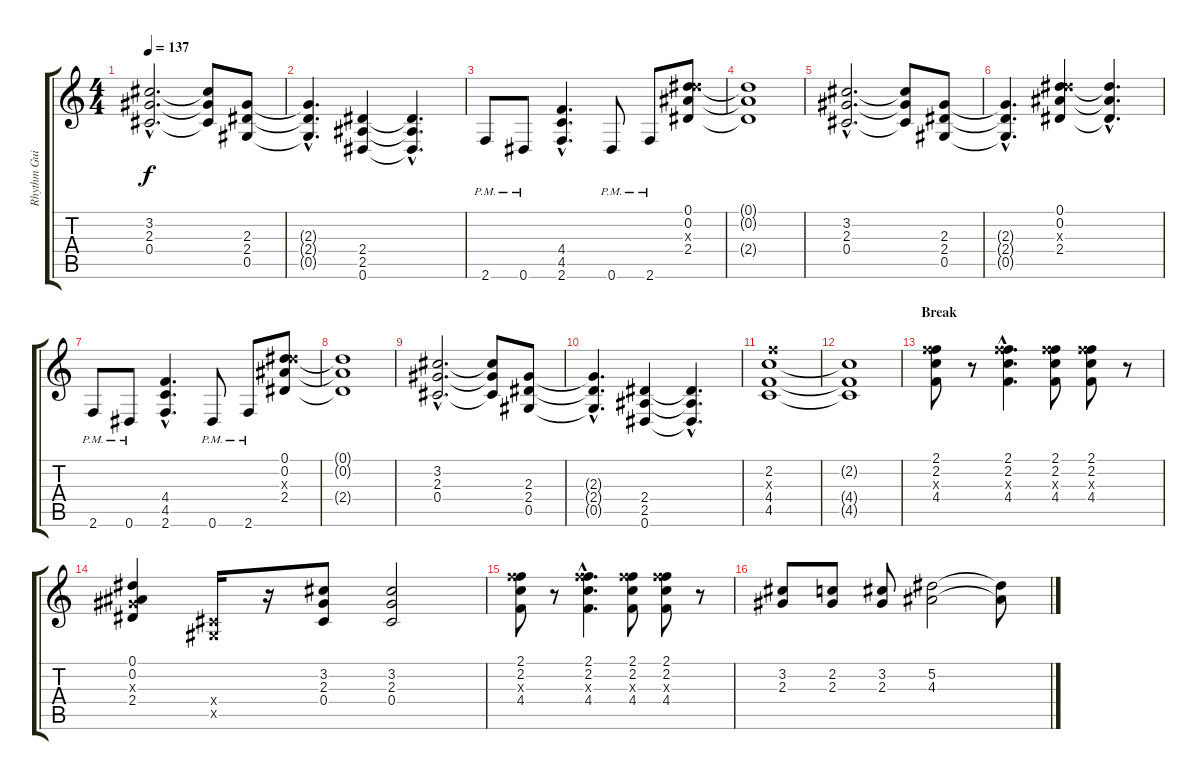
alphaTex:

\track ("Rhythm Guitar" "Rhythm Gui") {instrument distortionguitar}
\staff {score tabs}
\tuning (Eb4 Bb3 Gb3 Db3 Ab2 Eb2) {hide}
\ts (4 4)
\tempo 137
\clef g2
\ks c
(3.2{hac} 2.3{hac} 0.4{hac}).2{d dy f} (3.2{t} 2.3{t} 0.4{t}).8 (2.3 2.4 0.5).8 |
(2.3{hac t} 2.4{hac t} 0.5{hac t}).4{d} (2.4 2.5 0.6).4 (2.4{hac t} 2.5{hac t} 0.6{hac t}).4{d} |
2.6{pm}.8 0.6{pm}.8 (4.4{hac} 4.5{hac} 2.6{hac}).4{d} 0.6{pm}.8 2.6{pm}.8 (0.1 0.2 9.3{x} 2.4).8 |
(0.1{t} 0.2{t} 2.4{t}).1 |
(3.2{hac} 2.3{hac} 0.4{hac}).2{d} (3.2{t} 2.3{t} 0.4{t}).8 (2.3 2.4 0.5).8 |
(2.3{hac t} 2.4{hac t} 0.5{hac t}).4{d} (0.1 0.2 9.3{x} 2.4).4 (0.1{hac t} 0.2{hac t} 2.4{hac t}).4{d} |
2.6{pm}.8 0.6{pm}.8 (4.4{hac} 4.5{hac} 2.6{hac}).4{d} 0.6{pm}.8 2.6{pm}.8 (0.1 0.2 9.3{x} 2.4).8 |
(0.1{t} 0.2{t} 2.4{t}).1 |
(3.2{hac} 2.3{hac} 0.4{hac}).2{d} (3.2{t} 2.3{t} 0.4{t}).8 (2.3 2.4 0.5).8 |
(2.3{hac t} 2.4{hac t} 0.5{hac t}).4{d} (2.4 2.5 0.6).4 (2.4{hac t} 2.5{hac t} 0.6{hac t}).4{d} |
(2.2 11.3{x} 4.4 4.5).1 |
(2.2{t} 4.4{t} 4.5{t}).1 |
\section ("" "Break")
(2.1 2.2 11.3{x} 4.4).8 r.8 (2.1{hac} 2.2{hac} 11.3{hac x} 4.4{hac}).4{d} (2.1 2.2 11.3{x} 4.4).8 (2.1 2.2 11.3{x} 4.4).8 r.8 |
(0.1 0.2 2.3{x} 2.4).4 (0.4{x} 0.5{x}).16 r.16 (3.2 2.3 0.4).8 (3.2 2.3 0.4).2 |
(2.1 2.2 11.3{x} 4.4).8 r.8 (2.1{hac} 2.2{hac} 11.3{hac x} 4.4{hac}).4{d} (2.1 2.2 11.3{x} 4.4).8 (2.1 2.2 11.3{x} 4.4).8 r.8 |
(3.2 2.3).8 (2.2 2.3).8 (3.2 2.3).8 (5.2 4.3).2 (5.2{t} 4.3{t}).8
